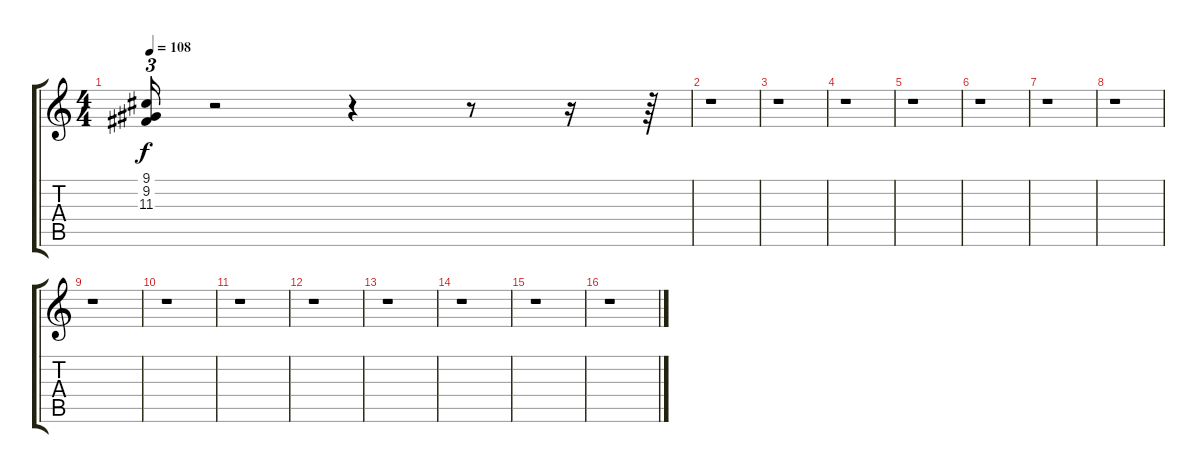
\track "" {instrument choiraahs}
\staff {score tabs}
\tuning (E4 B3 G3 D3 A2 E2) {hide}
\ts (4 4)
\tempo 108
\clef g2
\ks c
(9.1{t} 9.2{t} 11.3{t}).16{tu (3 2) dy f} r.2 r.4 r.8 r.16 r.64 |
r.1 |
r.1 |
r.1 |
r.1 |
r.1 |
r.1 |
r.1 |
r.1 |
r.1 |
r.1 |
r.1 |
r.1 |
r.1 |
r.1 |
r.1
